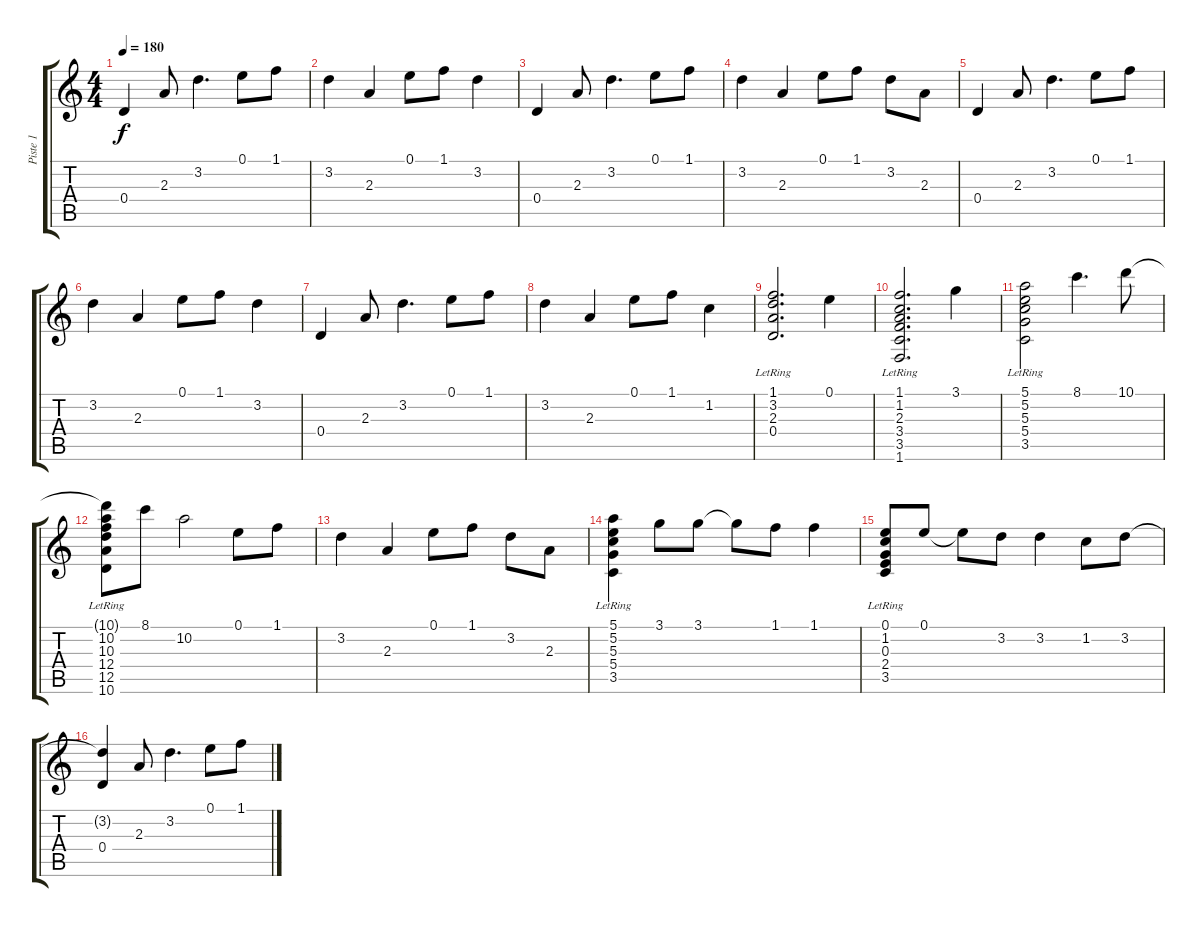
\track ("Piste 1" "Piste 1") {instrument acousticguitarsteel}
\staff {score tabs}
\tuning (E4 B3 G3 D3 A2 E2) {hide}
\ts (4 4)
\tempo 180
\clef g2
\ks c
0.4.4{dy f instrument acousticguitarsteel} 2.3.8 3.2.4{d} 0.1.8 1.1.8 |
3.2.4 2.3.4 0.1.8 1.1.8 3.2.4 |
0.4.4 2.3.8 3.2.4{d} 0.1.8 1.1.8 |
3.2.4 2.3.4 0.1.8 1.1.8 3.2.8 2.3.8 |
0.4.4 2.3.8 3.2.4{d} 0.1.8 1.1.8 |
3.2.4 2.3.4 0.1.8 1.1.8 3.2.4 |
0.4.4 2.3.8 3.2.4{d} 0.1.8 1.1.8 |
3.2.4 2.3.4 0.1.8 1.1.8 1.2.4 |
(1.1{lr} 3.2{lr} 2.3{lr} 0.4{lr}).2{d} 0.1.4 |
(1.1{lr} 1.2{lr} 2.3{lr} 3.4{lr} 3.5{lr} 1.6{lr}).2{d} 3.1.4 |
(5.1{lr} 5.2{lr} 5.3{lr} 5.4{lr} 3.5{lr}).2 8.1.4{d} 10.1.8 |
(10.1{t} 10.2{lr} 10.3{lr} 12.4{lr} 12.5{lr} 10.6{lr}).8 8.1.8 10.2.2 0.1.8 1.1.8 |
3.2.4 2.3.4 0.1.8 1.1.8 3.2.8 2.3.8 |
(5.1{lr} 5.2{lr} 5.3{lr} 5.4{lr} 3.5{lr}).4 3.1.8 3.1.8 3.1{t}.8 1.1.8 1.1.4 |
(0.1{lr} 1.2{lr} 0.3{lr} 2.4{lr} 3.5{lr}).8 0.1.8 0.1{t}.8 3.2.8 3.2.4 1.2.8 3.2.8 |
(3.2{t} 0.4).4 2.3.8 3.2.4{d} 0.1.8 1.1.8
